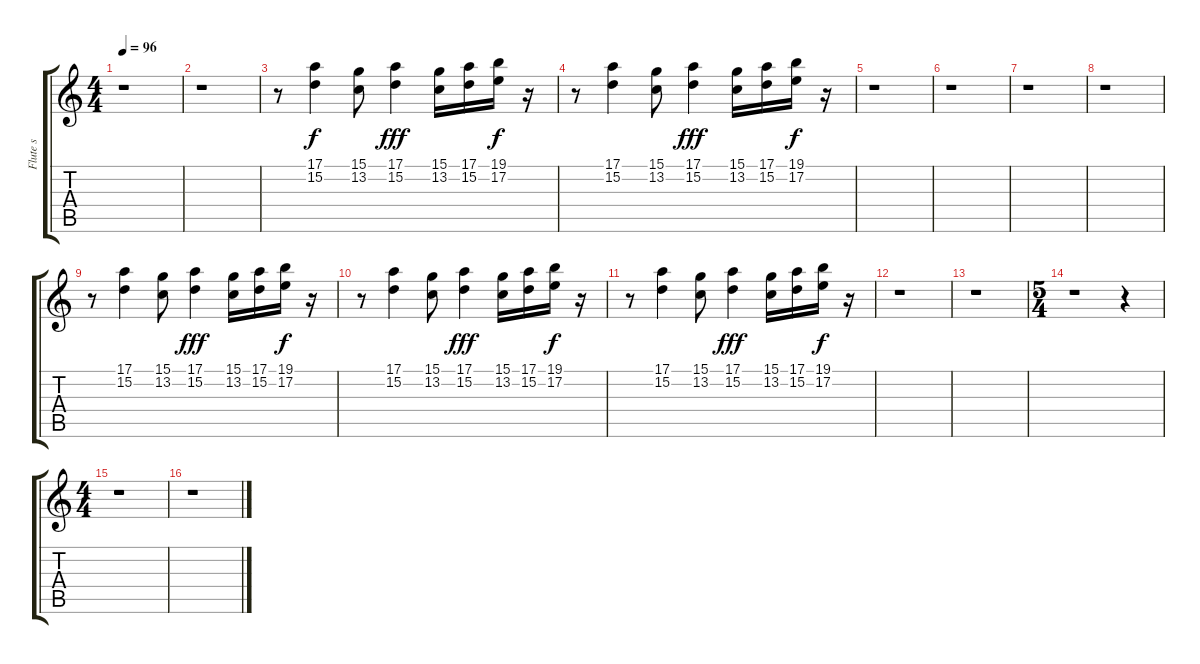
\track ("Flute s" "Flute s") {instrument flute}
\staff {score tabs}
\tuning (E4 B3 G3 D3 A2 E2) {hide}
\ts (4 4)
\tempo 96
\clef g2
\ks c
r.1{dy f} |
r.1 |
r.8 (17.1 15.2).4 (15.1 13.2).8 (17.1 15.2).4{dy fff} (15.1 13.2).16 (17.1 15.2).16 (19.1 17.2).16{dy f} r.16 |
r.8 (17.1 15.2).4 (15.1 13.2).8 (17.1 15.2).4{dy fff} (15.1 13.2).16 (17.1 15.2).16 (19.1 17.2).16{dy f} r.16 |
r.1 |
r.1 |
r.1 |
r.1 |
r.8 (17.1 15.2).4 (15.1 13.2).8 (17.1 15.2).4{dy fff} (15.1 13.2).16 (17.1 15.2).16 (19.1 17.2).16{dy f} r.16 |
r.8 (17.1 15.2).4 (15.1 13.2).8 (17.1 15.2).4{dy fff} (15.1 13.2).16 (17.1 15.2).16 (19.1 17.2).16{dy f} r.16 |
r.8 (17.1 15.2).4 (15.1 13.2).8 (17.1 15.2).4{dy fff} (15.1 13.2).16 (17.1 15.2).16 (19.1 17.2).16{dy f} r.16 |
r.1 |
r.1 |
\ts (5 4)
r.1 r.4 |
\ts (4 4)
r.1 |
r.1
